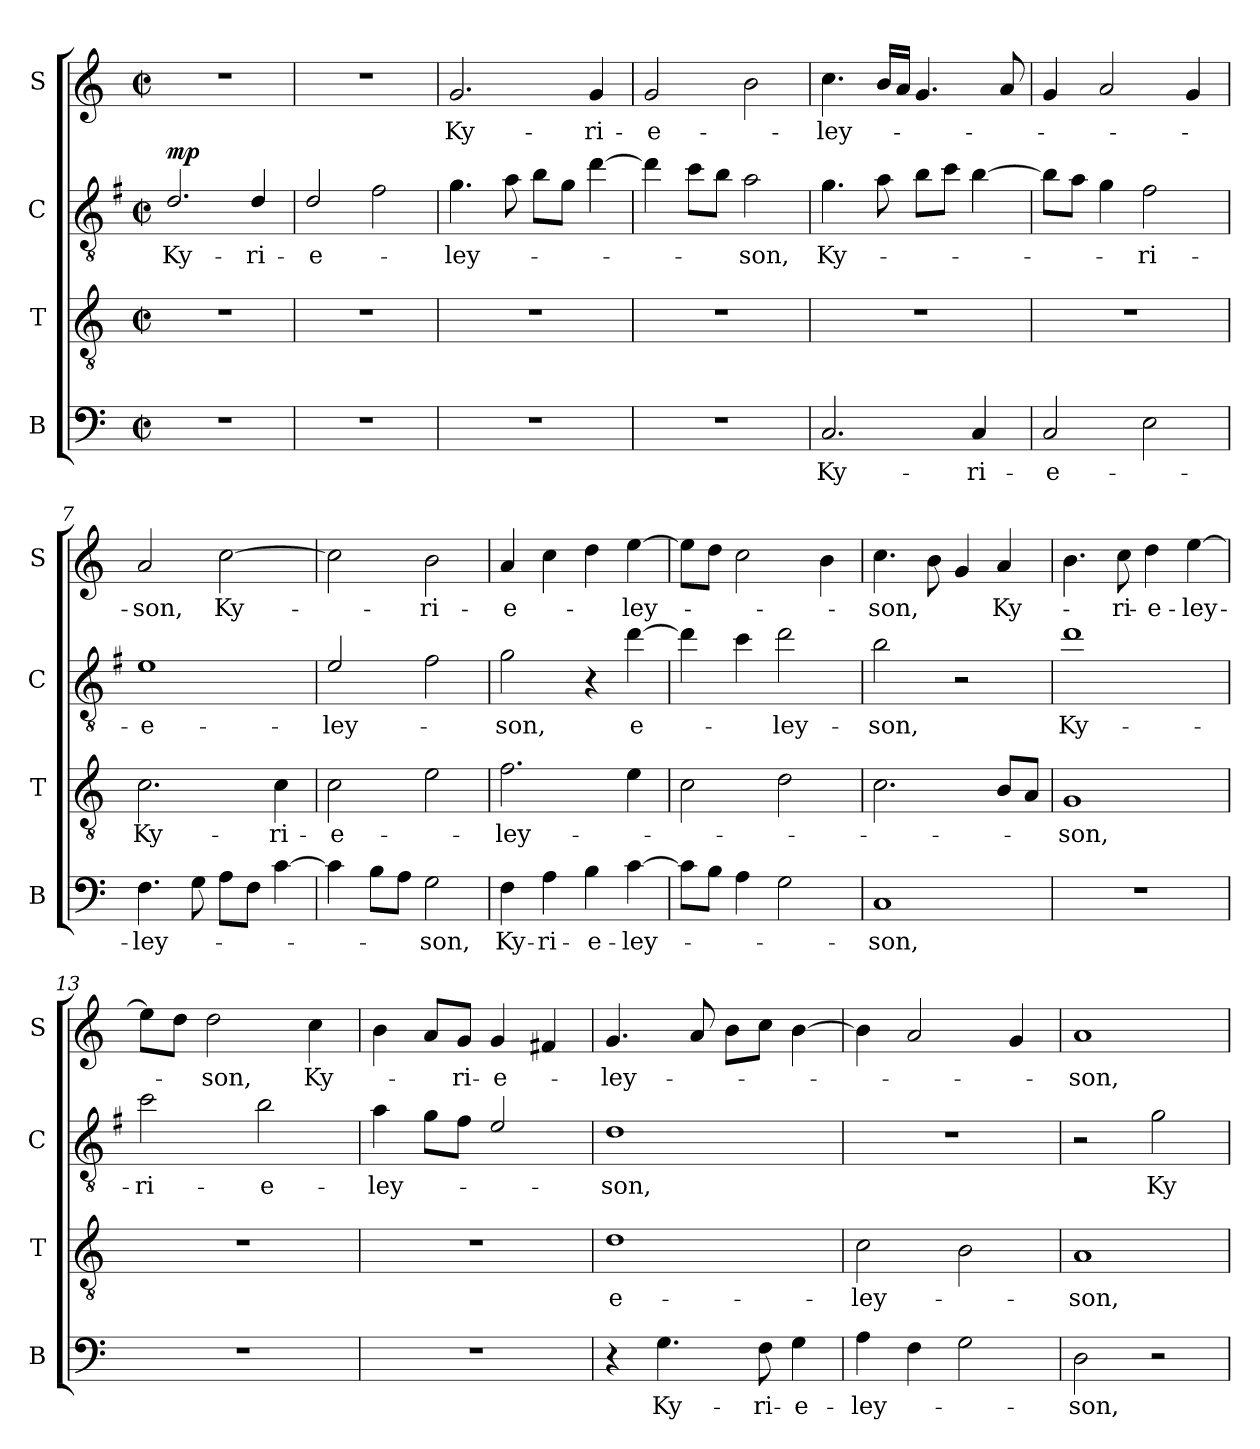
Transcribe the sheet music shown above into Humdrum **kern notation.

**kern	**text	**kern	**text	**kern	**text	**dynam	**kern	**text
*part4	*part4	*part3	*part3	*part2	*part2	*part2	*part1	*part1
*staff4	*staff4	*staff3	*staff3	*staff2	*staff2	*staff2	*staff1	*staff1
*I"B	*	*I"T	*	*I"C	*	*	*I"S	*
*I'B	*	*I'T	*	*I'C	*	*	*I'S	*
*clefF4	*	*clefGv2	*	*clefGv2	*	*	*clefG2	*
*	*	*	*	*ITrd4c7	*	*	*	*
*k[]	*	*k[]	*	*k[]	*	*	*k[]	*
*M2/2	*	*M2/2	*	*M2/2	*	*	*M2/2	*
*met(c|)	*	*met(c|)	*	*met(c|)	*	*	*met(c|)	*
*MM104	*	*MM104	*	*MM104	*	*	*MM104	*
=1	=1	=1	=1	=1	=1	=1	=1	=1
!	!	!	!	!	!LO:LY:b	!LO:DY:b	!	!
1r	.	1r	.	2.G/	Ky-	mp	1r	.
!	!	!	!	!	!LO:LY:b	!	!	!
.	.	.	.	4G/	-ri-	.	.	.
=2	=2	=2	=2	=2	=2	=2	=2	=2
!	!	!	!	!	!LO:LY:b	!	!	!
1r	.	1r	.	2G/	-e-	.	1r	.
.	.	.	.	2B\	.	.	.	.
=3	=3	=3	=3	=3	=3	=3	=3	=3
!	!	!	!	!	!LO:LY:b	!	!	!LO:LY:b
1r	.	1r	.	4.c\	-ley-	.	2.g/	Ky-
.	.	.	.	8d\	.	.	.	.
.	.	.	.	8e\L	.	.	.	.
.	.	.	.	8c\J	.	.	.	.
!	!	!	!	!	!	!	!	!LO:LY:b
.	.	.	.	[4g\	.	.	4g/	-ri-
=4	=4	=4	=4	=4	=4	=4	=4	=4
!	!	!	!	!	!	!	!	!LO:LY:b
1r	.	1r	.	4g\]	.	.	2g/	-e-
.	.	.	.	8f\L	.	.	.	.
.	.	.	.	8e\J	.	.	.	.
!	!	!	!	!	!LO:LY:b	!	!	!
.	.	.	.	2d\	-son,	.	2b\	.
=5	=5	=5	=5	=5	=5	=5	=5	=5
!	!LO:LY:b	!	!	!	!LO:LY:b	!	!	!LO:LY:b
2.C/	Ky-	1r	.	4.c\	Ky-	.	4.cc\	-ley-
.	.	.	.	8d\	.	.	16b/LL	.
.	.	.	.	.	.	.	16a/JJ	.
.	.	.	.	8e\L	.	.	4.g/	.
.	.	.	.	8f\J	.	.	.	.
!	!LO:LY:b	!	!	!	!	!	!	!
4C/	-ri-	.	.	[4e\	.	.	.	.
.	.	.	.	.	.	.	8a/	.
=6	=6	=6	=6	=6	=6	=6	=6	=6
!	!LO:LY:b	!	!	!	!	!	!	!
2C/	-e-	1r	.	8e\L]	.	.	4g/	.
.	.	.	.	8d\J	.	.	.	.
.	.	.	.	4c\	.	.	2a/	.
!	!	!	!	!	!LO:LY:b	!	!	!
2E\	.	.	.	2B\	-ri-	.	.	.
.	.	.	.	.	.	.	4g/	.
!!LO:LB:g=z
=7	=7	=7	=7	=7	=7	=7	=7	=7
!	!LO:LY:b	!	!LO:LY:b	!	!LO:LY:b	!	!	!LO:LY:b
4.F\	-ley-	2.c\	Ky-	1A	-e-	.	2a/	-son,
8G\	.	.	.	.	.	.	.	.
!	!	!	!	!	!	!	!	!LO:LY:b
8A\L	.	.	.	.	.	.	[2cc\	Ky-
8F\J	.	.	.	.	.	.	.	.
!	!	!	!LO:LY:b	!	!	!	!	!
[4c\	.	4c\	-ri-	.	.	.	.	.
=8	=8	=8	=8	=8	=8	=8	=8	=8
!	!	!	!LO:LY:b	!	!LO:LY:b	!	!	!
4c\]	.	2c\	-e-	2A/	-ley-	.	2cc\]	.
8B\L	.	.	.	.	.	.	.	.
8A\J	.	.	.	.	.	.	.	.
!	!LO:LY:b	!	!	!	!	!	!	!LO:LY:b
2G\	-son,	2e\	.	2B\	.	.	2b\	-ri-
=9	=9	=9	=9	=9	=9	=9	=9	=9
!	!LO:LY:b	!	!LO:LY:b	!	!LO:LY:b	!	!	!LO:LY:b
4F\	Ky-	2.f\	-ley-	2c\	-son,	.	4a/	-e-
!	!LO:LY:b	!	!	!	!	!	!	!
4A\	-ri-	.	.	.	.	.	4cc\	.
!	!LO:LY:b	!	!	!	!	!	!	!
4B\	-e-	.	.	4r	.	.	4dd\	.
!	!LO:LY:b	!	!	!	!LO:LY:b	!	!	!LO:LY:b
[4c\	-ley-	4e\	.	[4g\	e-	.	[4ee\	-ley-
=10	=10	=10	=10	=10	=10	=10	=10	=10
8c\L]	.	2c\	.	4g\]	.	.	8ee\L]	.
8B\J	.	.	.	.	.	.	8dd\J	.
4A\	.	.	.	4f\	.	.	2cc\	.
!	!	!	!	!	!LO:LY:b	!	!	!
2G\	.	2d\	.	2g\	-ley-	.	.	.
.	.	.	.	.	.	.	4b\	.
=11	=11	=11	=11	=11	=11	=11	=11	=11
!	!LO:LY:b	!	!	!	!LO:LY:b	!	!	!LO:LY:b
1C	-son,	2.c\	.	2e\	-son,	.	4.cc\	son,
.	.	.	.	.	.	.	8b\	.
.	.	.	.	2r	.	.	4g/	.
!	!	!	!	!	!	!	!	!LO:LY:b
.	.	8B/L	.	.	.	.	4a/	Ky-
.	.	8A/J	.	.	.	.	.	.
=12	=12	=12	=12	=12	=12	=12	=12	=12
!	!	!	!LO:LY:b	!	!LO:LY:b	!	!	!
1r	.	1G	-son,	1g	Ky-	.	4.b\	.
!	!	!	!	!	!	!	!	!LO:LY:b
.	.	.	.	.	.	.	8cc\	-ri-
!	!	!	!	!	!	!	!	!LO:LY:b
.	.	.	.	.	.	.	4dd\	-e-
!	!	!	!	!	!	!	!	!LO:LY:b
.	.	.	.	.	.	.	[4ee\	-ley-
!!LO:LB:g=z
=13	=13	=13	=13	=13	=13	=13	=13	=13
!	!	!	!	!	!LO:LY:b	!	!	!
1r	.	1r	.	2f\	-ri-	.	8ee\L]	.
.	.	.	.	.	.	.	8dd\J	.
!	!	!	!	!	!	!	!	!LO:LY:b
.	.	.	.	.	.	.	2dd\	-son,
!	!	!	!	!	!LO:LY:b	!	!	!
.	.	.	.	2e\	-e-	.	.	.
!	!	!	!	!	!	!	!	!LO:LY:b
.	.	.	.	.	.	.	4cc\	Ky-
=14	=14	=14	=14	=14	=14	=14	=14	=14
!	!	!	!	!	!LO:LY:b	!	!	!
1r	.	1r	.	4d\	-ley-	.	4b\	.
.	.	.	.	8c\L	.	.	8a/L	.
!	!	!	!	!	!	!	!	!LO:LY:b
.	.	.	.	8B\J	.	.	8g/J	-ri-
!	!	!	!	!	!	!	!	!LO:LY:b
.	.	.	.	2A/	.	.	4g/	-e-
.	.	.	.	.	.	.	4f#X/	.
=15	=15	=15	=15	=15	=15	=15	=15	=15
!	!	!	!LO:LY:b	!	!LO:LY:b	!	!	!LO:LY:b
4r	.	1d	e-	1G	son,	.	4.g/	-ley-
!	!LO:LY:b	!	!	!	!	!	!	!
4.G\	Ky-	.	.	.	.	.	.	.
.	.	.	.	.	.	.	8a/	.
.	.	.	.	.	.	.	8b\L	.
!	!LO:LY:b	!	!	!	!	!	!	!
8F\	-ri-	.	.	.	.	.	8cc\J	.
!	!LO:LY:b	!	!	!	!	!	!	!
4G\	-e-	.	.	.	.	.	[4b\	.
=16	=16	=16	=16	=16	=16	=16	=16	=16
!	!LO:LY:b	!	!LO:LY:b	!	!	!	!	!
4A\	-ley-	2c\	-ley-	1r	.	.	4b\]	.
4F\	.	.	.	.	.	.	2a/	.
2G\	.	2B\	.	.	.	.	.	.
.	.	.	.	.	.	.	4g/	.
=17	=17	=17	=17	=17	=17	=17	=17	=17
!	!LO:LY:b	!	!LO:LY:b	!	!	!	!	!LO:LY:b
2D\	-son,	1A	-son,	2r	.	.	1a	-son,
!	!	!	!	!	!LO:LY:b	!	!	!
2r	.	.	.	2c\	-Ky-	.	.	.
=	=	=	=	=	=	=	=	=
*-	*-	*-	*-	*-	*-	*-	*-	*-
